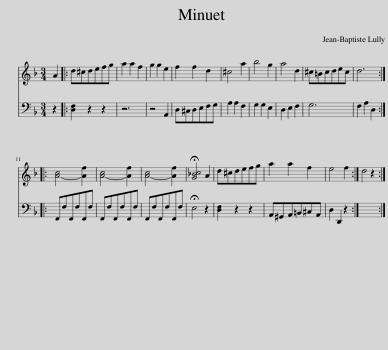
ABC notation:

X:1
%%score 1 2
L:1/8
M:3/4
I:linebreak $
K:Dmin
V:1 treble
V:2 bass
V:1
 A2 |: d^cdefg | a2 a2 f2 | g2 g2 e2 | f2 f2 d2 | %5
 ^c4 a2 | b4 g2 | a4 d2 | ^c=Bcdec | d6 ::$ %10
 [A-c]4 [Af]2 | [A-c]4 [Af]2 | [A-c]4 [Af]2 | !fermata![G_Bc]4 A2 | d^cdefg | %15
 a2 a2 f2 | e4 f2 :| d4 z2 :| %18
V:2
 z2 |: [D,F,]2 z2 z2 | z6 | z4 A,,2 | D,^C,D,E,F,G, | %5
 A,2 A,2 F,2 | G,2 G,2 E,2 | D,2 E,2 F,2 | G,6 | F,2 A,2 D,2 ::$ %10
 F,,F,F,,F,F,,F, | F,,F,F,,F,F,,F, | F,,F,F,,F,F,,F, | !fermata!E,4 z2 | [D,F,]2 z2 z2 | %15
 A,,^G,,A,,=B,,^C,A,, | D,2 D,,2 z2 :| x6 :| %18
